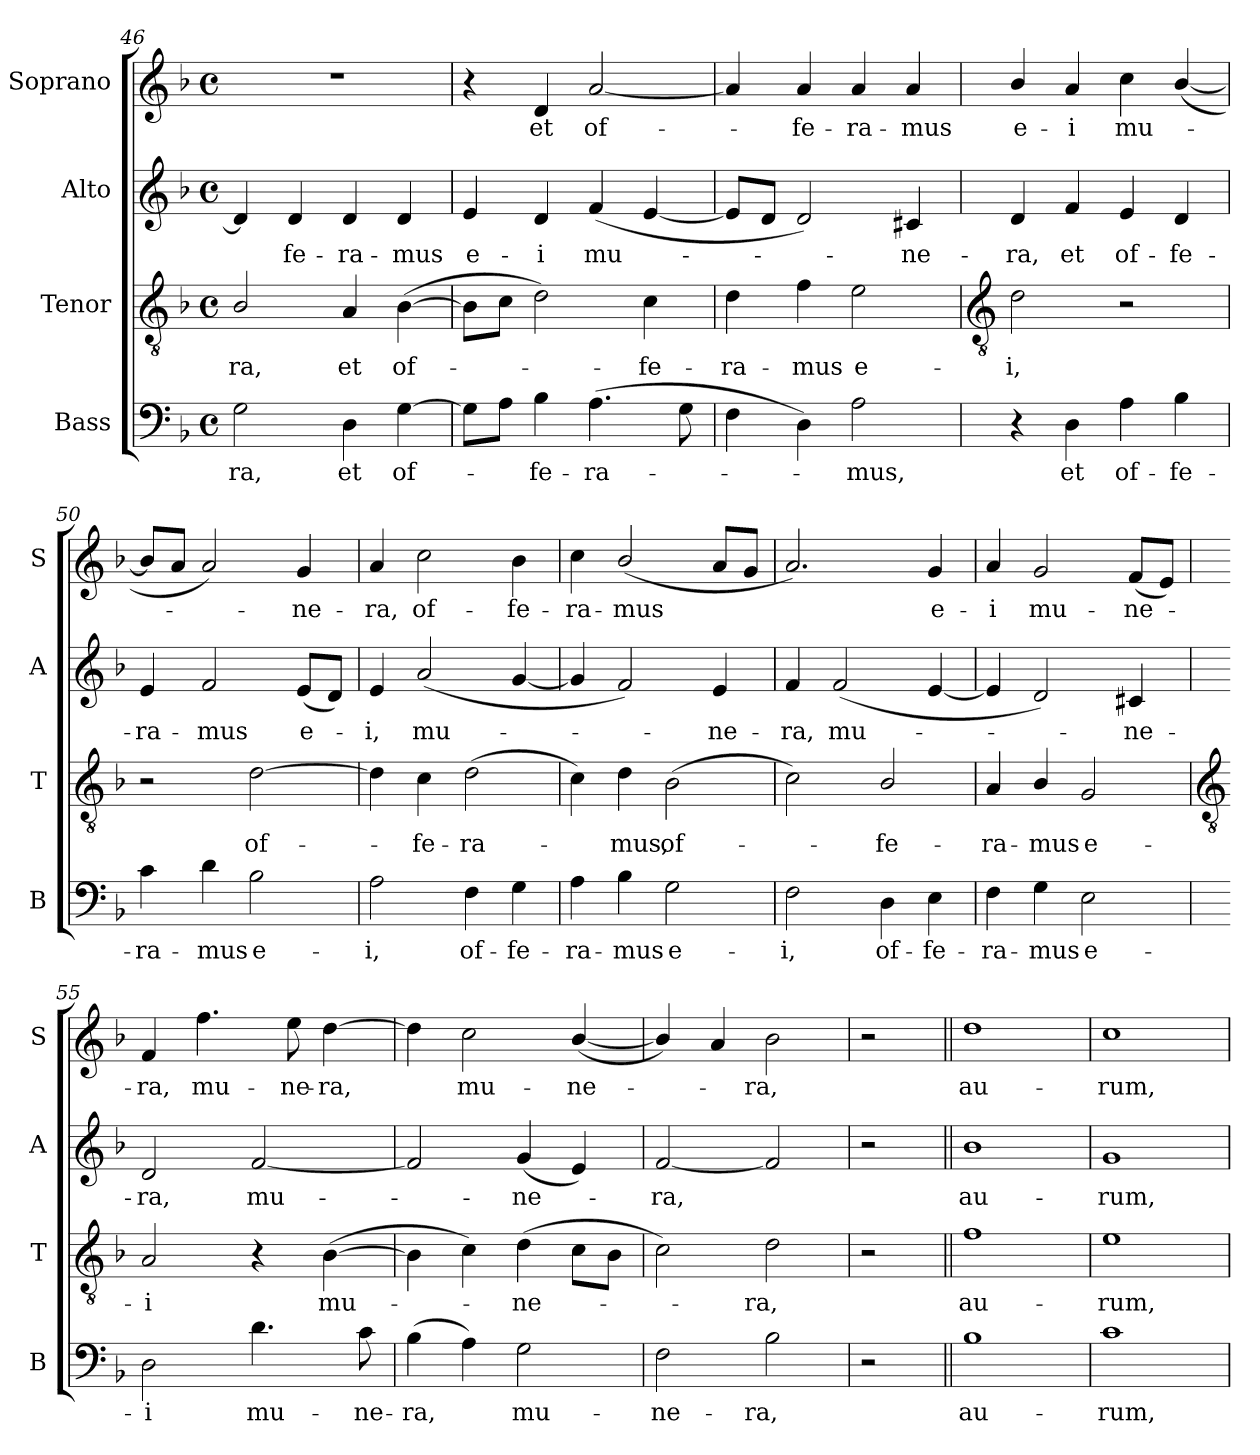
**kern	**text	**kern	**text	**kern	**text	**kern	**text
*part4	*part4	*part3	*part3	*part2	*part2	*part1	*part1
*staff4	*staff4	*staff3	*staff3	*staff2	*staff2	*staff1	*staff1
*I"Bass	*	*I"Tenor	*	*I"Alto	*	*I"Soprano	*
*I'B	*	*I'T	*	*I'A	*	*I'S	*
*clefF4	*	*clefGv2	*	*clefG2	*	*clefG2	*
*k[b-]	*	*k[b-]	*	*k[b-]	*	*k[b-]	*
*F:	*	*F:	*	*F:	*	*F:	*
*M4/4	*	*M4/4	*	*M4/4	*	*M4/4	*
*met(c)	*	*met(c)	*	*met(c)	*	*met(c)	*
=46	=46	=46	=46	=46	=46	=46	=46
!	!LO:LY:b	!	!LO:LY:b	!	!	!	!
2G	-ra,	2B-/	-ra,	4d]	.	1r	.
!	!	!	!	!	!LO:LY:b	!	!
.	.	.	.	4d	fe-	.	.
!	!LO:LY:b	!	!LO:LY:b	!	!LO:LY:b	!	!
4D	et	4A	et	4d	-ra-	.	.
!	!LO:LY:b	!	!LO:LY:b	!	!LO:LY:b	!	!
[4G	of-	(>[4B-	of-	4d	-mus	.	.
=47	=47	=47	=47	=47	=47	=47	=47
!	!	!	!	!	!LO:LY:b	!	!
8GL]	.	8B-L]	.	4e	e-	4r	.
8AJ	.	8cJ	.	.	.	.	.
!	!LO:LY:b	!	!	!	!LO:LY:b	!	!LO:LY:b
4B-	fe-	2d)	.	4d	-i	4d	et
!	!LO:LY:b	!	!	!	!LO:LY:b	!	!LO:LY:b
(>4.A	-ra-	.	.	(<4f	mu-	[2a	of-
!	!	!	!LO:LY:b	!	!	!	!
.	.	4c	fe-	[4e	.	.	.
8G	.	.	.	.	.	.	.
=48	=48	=48	=48	=48	=48	=48	=48
!	!	!	!LO:LY:b	!	!	!	!
4F	.	4d	-ra-	8eL]	.	4a]	.
.	.	.	.	8dJ	.	.	.
!	!	!	!LO:LY:b	!	!	!	!LO:LY:b
4D)	.	4f	-mus	2d)	.	4a	fe-
!	!LO:LY:b	!	!LO:LY:b	!	!	!	!LO:LY:b
2A	mus,	2e	e-	.	.	4a	-ra-
!	!	!	!	!	!LO:LY:b	!	!LO:LY:b
.	.	.	.	4c#X	ne-	4a	-mus
!!LO:LB:g=z
=49	=49	=49	=49	=49	=49	=49	=49
*	*	*clefGv2	*	*	*	*	*
!	!	!	!LO:LY:b	!	!LO:LY:b	!	!LO:LY:b
4r	.	2d	-i,	4d	-ra,	4b-/	e-
!	!LO:LY:b	!	!	!	!LO:LY:b	!	!LO:LY:b
4D	et	.	.	4f	et	4a	-i
!	!LO:LY:b	!	!	!	!LO:LY:b	!	!LO:LY:b
4A	of-	2r	.	4e	of-	4cc	mu-
!	!LO:LY:b	!	!	!	!LO:LY:b	!	!
4B-	-fe-	.	.	4d	-fe-	(<[4b-/	.
=50	=50	=50	=50	=50	=50	=50	=50
!	!LO:LY:b	!	!	!	!LO:LY:b	!	!
4c	-ra-	2r	.	4e	-ra-	8b-L]	.
.	.	.	.	.	.	8aJ	.
!	!LO:LY:b	!	!	!	!LO:LY:b	!	!
4d	-mus	.	.	2f	-mus	2a)	.
!	!LO:LY:b	!	!LO:LY:b	!	!	!	!
2B-	e-	[2d	of-	.	.	.	.
!	!	!	!	!	!LO:LY:b	!	!LO:LY:b
.	.	.	.	(<8eL	e-	4g	ne-
.	.	.	.	8dJ)	.	.	.
=51	=51	=51	=51	=51	=51	=51	=51
!	!LO:LY:b	!	!	!	!LO:LY:b	!	!LO:LY:b
2A	-i,	4d]	.	4e	i,	4a	-ra,
!	!	!	!LO:LY:b	!	!LO:LY:b	!	!LO:LY:b
.	.	4c	fe-	(<2a	mu-	2cc	of-
!	!LO:LY:b	!	!LO:LY:b	!	!	!	!
4F	of-	(>2d	-ra-	.	.	.	.
!	!LO:LY:b	!	!	!	!	!	!LO:LY:b
4G	-fe-	.	.	[4g	.	4b-	-fe-
=52	=52	=52	=52	=52	=52	=52	=52
!	!LO:LY:b	!	!	!	!	!	!LO:LY:b
4A	-ra-	4c)	.	4g]	.	4cc	-ra-
!	!LO:LY:b	!	!LO:LY:b	!	!	!	!LO:LY:b
4B-	-mus	4d	mus,	2f)	.	(<2b-/	-mus
!	!LO:LY:b	!	!LO:LY:b	!	!	!	!
2G	e-	(>2B-	of-	.	.	.	.
!	!	!	!	!	!LO:LY:b	!	!
.	.	.	.	4e	ne-	8aL	.
.	.	.	.	.	.	8gJ	.
=53	=53	=53	=53	=53	=53	=53	=53
!	!LO:LY:b	!	!	!	!LO:LY:b	!	!
2F	-i,	2c)	.	4f	-ra,	2.a)	.
!	!	!	!	!	!LO:LY:b	!	!
.	.	.	.	(<2f	mu-	.	.
!	!LO:LY:b	!	!LO:LY:b	!	!	!	!
4D	of-	2B-/	fe-	.	.	.	.
!	!LO:LY:b	!	!	!	!	!	!LO:LY:b
4E	-fe-	.	.	[4e	.	4g	e-
=54	=54	=54	=54	=54	=54	=54	=54
!	!LO:LY:b	!	!LO:LY:b	!	!	!	!LO:LY:b
4F	-ra-	4A	-ra-	4e]	.	4a	-i
!	!LO:LY:b	!	!LO:LY:b	!	!	!	!LO:LY:b
4G	-mus	4B-/	-mus	2d)	.	2g	mu-
!	!LO:LY:b	!	!LO:LY:b	!	!	!	!
2E	e-	2G	e-	.	.	.	.
!	!	!	!	!	!LO:LY:b	!	!LO:LY:b
.	.	.	.	4c#X	ne-	(<8fL	-ne-
.	.	.	.	.	.	8eJ)	.
!!LO:LB:g=z
=55	=55	=55	=55	=55	=55	=55	=55
*	*	*clefGv2	*	*	*	*	*
!	!LO:LY:b	!	!LO:LY:b	!	!LO:LY:b	!	!LO:LY:b
2D	-i	2A	-i	2d	-ra,	4f	ra,
!	!	!	!	!	!	!	!LO:LY:b
.	.	.	.	.	.	4.ff	mu-
!	!LO:LY:b	!	!	!	!LO:LY:b	!	!
4.d	mu-	4r	.	[2f	mu-	.	.
!	!	!	!	!	!	!	!LO:LY:b
.	.	.	.	.	.	8ee	-ne-
!	!	!	!LO:LY:b	!	!	!	!LO:LY:b
.	.	(>[4B-	mu-	.	.	[4dd	-ra,
!	!LO:LY:b	!	!	!	!	!	!
8c	-ne-	.	.	.	.	.	.
=56	=56	=56	=56	=56	=56	=56	=56
!	!LO:LY:b	!	!	!	!	!	!
(>4B-	-ra,	4B-]	.	2f]	.	4dd]	.
!	!	!	!	!	!	!	!LO:LY:b
4A)	.	4c)	.	.	.	2cc	mu-
!	!LO:LY:b	!	!LO:LY:b	!	!LO:LY:b	!	!
2G	mu-	(>4d	ne-	(<4g	ne-	.	.
!	!	!	!	!	!	!	!LO:LY:b
.	.	8cL	.	4e)	.	(<[4b-/	-ne-
.	.	8B-J	.	.	.	.	.
=57	=57	=57	=57	=57	=57	=57	=57
!	!LO:LY:b	!	!	!	!LO:LY:b	!	!
2F	-ne-	2c)	.	[2f	ra,	4b-/])	.
.	.	.	.	.	.	4a	.
!	!LO:LY:b	!	!LO:LY:b	!	!	!	!LO:LY:b
2B-	-ra,	2d	-ra,	2f]	.	2b-	ra,
=58	=58	=58	=58	=58	=58	=58	=58
2r	.	2r	.	2r	.	2r	.
=59||	=59||	=59||	=59||	=59||	=59||	=59||	=59||
!	!LO:LY:b	!	!LO:LY:b	!	!LO:LY:b	!	!LO:LY:b
1B-	au-	1f	au-	1b-	au-	1dd	au-
=60	=60	=60	=60	=60	=60	=60	=60
!	!LO:LY:b	!	!LO:LY:b	!	!LO:LY:b	!	!LO:LY:b
1c	-rum,	1e	-rum,	1g	-rum,	1cc	-rum,
=	=	=	=	=	=	=	=
*-	*-	*-	*-	*-	*-	*-	*-
